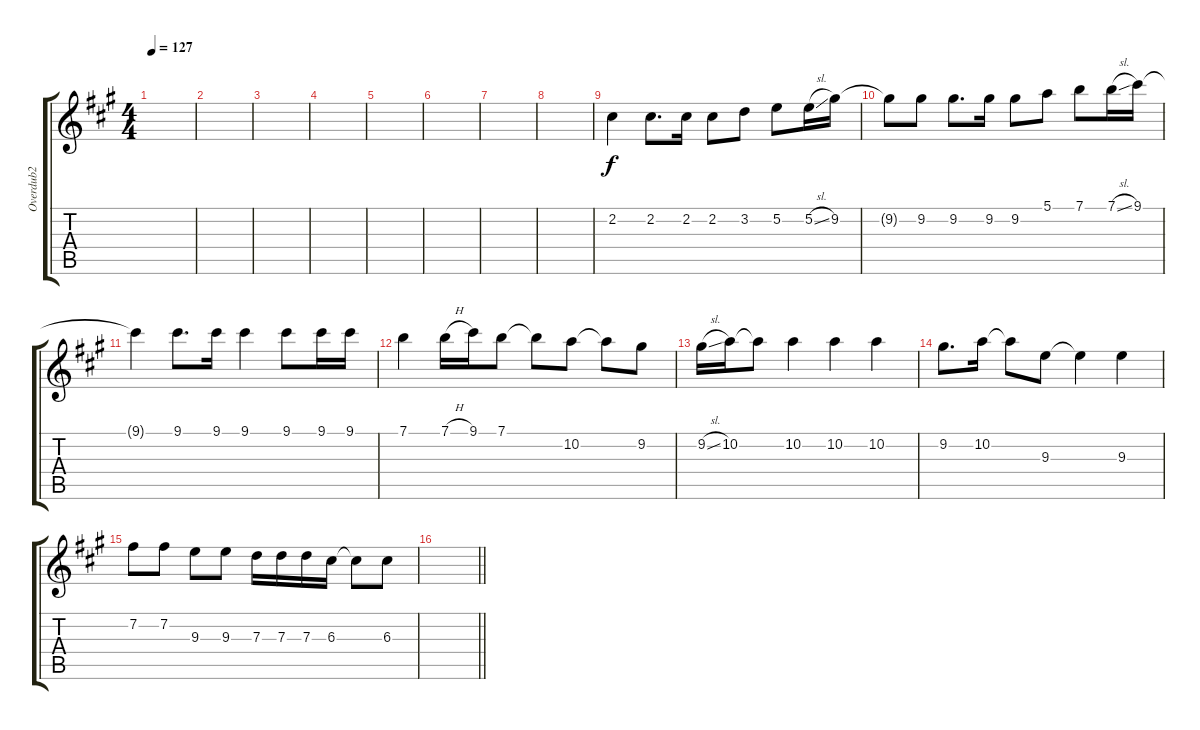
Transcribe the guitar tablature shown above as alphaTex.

\track ("Overdub2" "Overdub2") {instrument acousticguitarsteel}
\staff {score tabs}
\tuning (E4 B3 G3 D3 A2 E2) {hide}
\ts (4 4)
\tempo 127
\clef g2
\ks a
|
|
|
|
|
|
|
|
2.2.4 2.2.8{d} 2.2.16 2.2.8 3.2.8 5.2.8 5.2{sl}.16 9.2.16 |
9.2{t}.8 9.2.8 9.2.8{d} 9.2.16 9.2.8 5.1.8 7.1.8 7.1{sl}.16 9.1.16 |
9.1{t}.4 9.1.8{d} 9.1.16 9.1.4 9.1.8 9.1.16 9.1.16 |
7.1.4 7.1{h}.16 9.1.16 7.1.8 7.1{t}.8 10.2.8 10.2{t}.8 9.2.8 |
9.2{sl}.16 10.2.16 10.2{t}.8 10.2.4 10.2.4 10.2.4 |
9.2.8{d} 10.2.16 10.2{t}.8 9.3.8 9.3{t}.4 9.3.4 |
7.2.8 7.2.8 9.3.8 9.3.8 7.3.16 7.3.16 7.3.16 6.3.16 6.3{t}.8 6.3.8 |
\barLineRight lightlight
